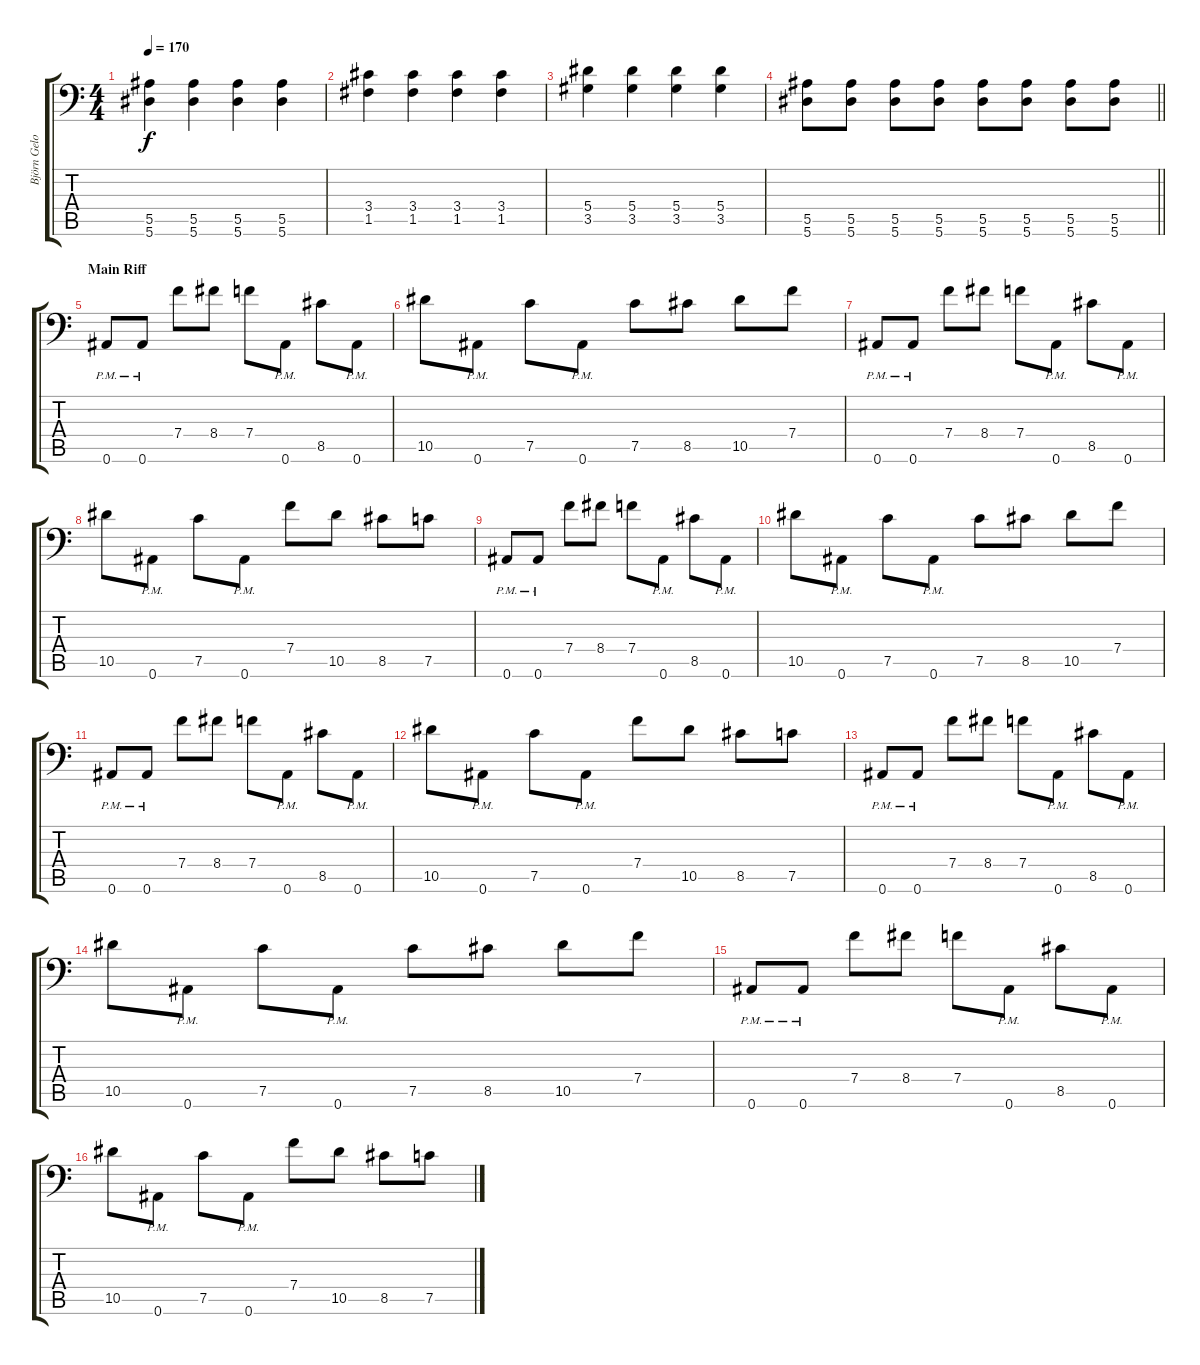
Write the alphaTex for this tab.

\track ("Björn Gelotte" "Björn Gelo") {instrument distortionguitar}
\staff {score tabs}
\tuning (C4 G3 Eb3 Bb2 F2 Bb1) {hide}
\ts (4 4)
\tempo 170
\clef f4
\ks c
(5.5 5.6).4{dy f} (5.5 5.6).4 (5.5 5.6).4 (5.5 5.6).4 |
(3.4 1.5).4 (3.4 1.5).4 (3.4 1.5).4 (3.4 1.5).4 |
(5.4 3.5).4 (5.4 3.5).4 (5.4 3.5).4 (5.4 3.5).4 |
\barLineRight lightlight
(5.5 5.6).8 (5.5 5.6).8 (5.5 5.6).8 (5.5 5.6).8 (5.5 5.6).8 (5.5 5.6).8 (5.5 5.6).8 (5.5 5.6).8 |
\section ("" "Main Riff")
0.6{pm}.8 0.6{pm}.8 7.4.8 8.4.8 7.4.8 0.6{pm}.8 8.5.8 0.6{pm}.8 |
10.5.8 0.6{pm}.8 7.5.8 0.6{pm}.8 7.5.8 8.5.8 10.5.8 7.4.8 |
0.6{pm}.8 0.6{pm}.8 7.4.8 8.4.8 7.4.8 0.6{pm}.8 8.5.8 0.6{pm}.8 |
10.5.8 0.6{pm}.8 7.5.8 0.6{pm}.8 7.4.8 10.5.8 8.5.8 7.5.8 |
0.6{pm}.8 0.6{pm}.8 7.4.8 8.4.8 7.4.8 0.6{pm}.8 8.5.8 0.6{pm}.8 |
10.5.8 0.6{pm}.8 7.5.8 0.6{pm}.8 7.5.8 8.5.8 10.5.8 7.4.8 |
0.6{pm}.8 0.6{pm}.8 7.4.8 8.4.8 7.4.8 0.6{pm}.8 8.5.8 0.6{pm}.8 |
10.5.8 0.6{pm}.8 7.5.8 0.6{pm}.8 7.4.8 10.5.8 8.5.8 7.5.8 |
0.6{pm}.8 0.6{pm}.8 7.4.8 8.4.8 7.4.8 0.6{pm}.8 8.5.8 0.6{pm}.8 |
10.5.8 0.6{pm}.8 7.5.8 0.6{pm}.8 7.5.8 8.5.8 10.5.8 7.4.8 |
0.6{pm}.8 0.6{pm}.8 7.4.8 8.4.8 7.4.8 0.6{pm}.8 8.5.8 0.6{pm}.8 |
10.5.8 0.6{pm}.8 7.5.8 0.6{pm}.8 7.4.8 10.5.8 8.5.8 7.5.8
